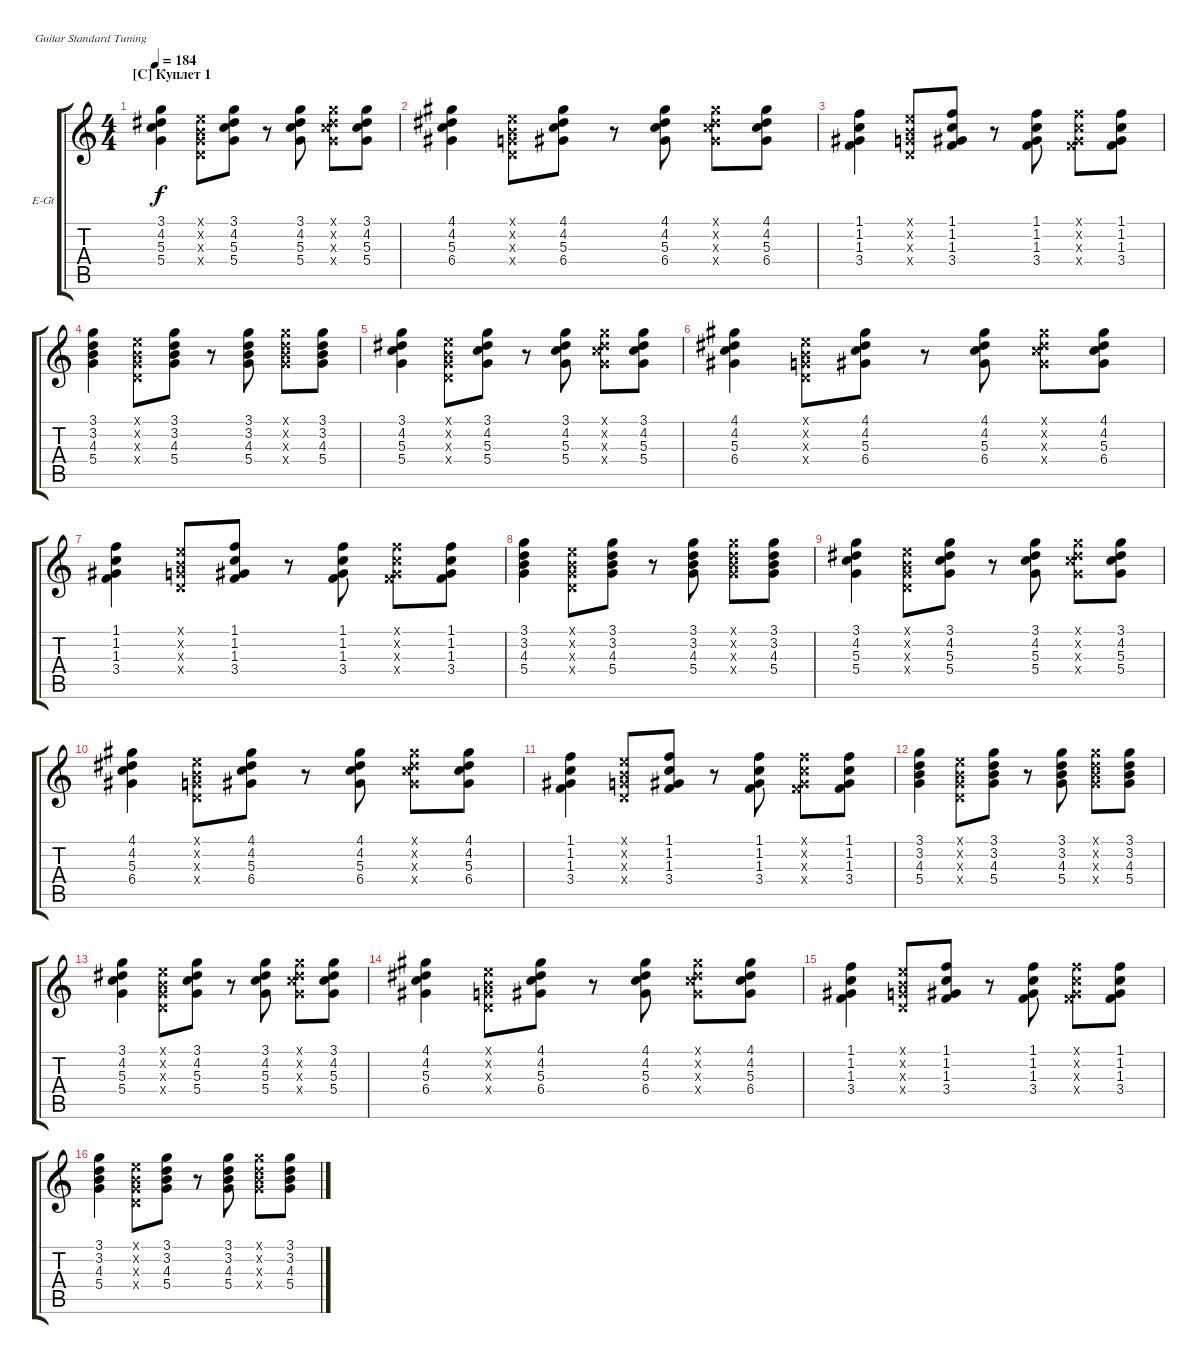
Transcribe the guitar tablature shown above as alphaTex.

\bracketExtendMode groupsimilarinstruments
\firstSystemTrackNameOrientation horizontal
\otherSystemsTrackNameOrientation horizontal
\track ("Äîðîæêà 1" "E-Gt") {instrument overdrivenguitar}
\staff {score tabs}
\tuning (E4 B3 G3 D3 A2 E2)
\ts (4 4)
\section ("C" "Куплет 1")
\tempo 184
\clef g2
\ks c
(3.1 4.2 5.3 5.4).4{dy f} (0.1{x} 0.2{x} 0.3{x} 0.4{x}).8 (3.1 4.2 5.3 5.4).8 r.8 (3.1 4.2 5.3 5.4).8 (3.1{x} 4.2{x} 5.3{x} 5.4{x}).8 (3.1 4.2 5.3 5.4).8 |
(4.1 4.2 5.3 6.4).4 (0.1{x} 0.2{x} 0.3{x} 0.4{x}).8 (4.1 4.2 5.3 6.4).8 r.8 (4.1 4.2 5.3 6.4).8 (4.1{x} 4.2{x} 5.3{x} 6.4{x}).8 (4.1 4.2 5.3 6.4).8 |
(1.1 1.2 1.3 3.4).4 (0.1{x} 0.2{x} 0.3{x} 0.4{x}).8 (1.1 1.2 1.3 3.4).8 r.8 (1.1 1.2 1.3 3.4).8 (1.1{x} 1.2{x} 1.3{x} 3.4{x}).8 (1.1 1.2 1.3 3.4).8 |
(3.1 3.2 4.3 5.4).4 (0.1{x} 0.2{x} 0.3{x} 0.4{x}).8 (3.1 3.2 4.3 5.4).8 r.8 (3.1 3.2 4.3 5.4).8 (3.1{x} 3.2{x} 4.3{x} 5.4{x}).8 (3.1 3.2 4.3 5.4).8 |
(3.1 4.2 5.3 5.4).4 (0.1{x} 0.2{x} 0.3{x} 0.4{x}).8 (3.1 4.2 5.3 5.4).8 r.8 (3.1 4.2 5.3 5.4).8 (3.1{x} 4.2{x} 5.3{x} 5.4{x}).8 (3.1 4.2 5.3 5.4).8 |
(4.1 4.2 5.3 6.4).4 (0.1{x} 0.2{x} 0.3{x} 0.4{x}).8 (4.1 4.2 5.3 6.4).8 r.8 (4.1 4.2 5.3 6.4).8 (4.1{x} 4.2{x} 5.3{x} 6.4{x}).8 (4.1 4.2 5.3 6.4).8 |
(1.1 1.2 1.3 3.4).4 (0.1{x} 0.2{x} 0.3{x} 0.4{x}).8 (1.1 1.2 1.3 3.4).8 r.8 (1.1 1.2 1.3 3.4).8 (1.1{x} 1.2{x} 1.3{x} 3.4{x}).8 (1.1 1.2 1.3 3.4).8 |
(3.1 3.2 4.3 5.4).4 (0.1{x} 0.2{x} 0.3{x} 0.4{x}).8 (3.1 3.2 4.3 5.4).8 r.8 (3.1 3.2 4.3 5.4).8 (3.1{x} 3.2{x} 4.3{x} 5.4{x}).8 (3.1 3.2 4.3 5.4).8 |
(3.1 4.2 5.3 5.4).4 (0.1{x} 0.2{x} 0.3{x} 0.4{x}).8 (3.1 4.2 5.3 5.4).8 r.8 (3.1 4.2 5.3 5.4).8 (3.1{x} 4.2{x} 5.3{x} 5.4{x}).8 (3.1 4.2 5.3 5.4).8 |
(4.1 4.2 5.3 6.4).4 (0.1{x} 0.2{x} 0.3{x} 0.4{x}).8 (4.1 4.2 5.3 6.4).8 r.8 (4.1 4.2 5.3 6.4).8 (4.1{x} 4.2{x} 5.3{x} 6.4{x}).8 (4.1 4.2 5.3 6.4).8 |
(1.1 1.2 1.3 3.4).4 (0.1{x} 0.2{x} 0.3{x} 0.4{x}).8 (1.1 1.2 1.3 3.4).8 r.8 (1.1 1.2 1.3 3.4).8 (1.1{x} 1.2{x} 1.3{x} 3.4{x}).8 (1.1 1.2 1.3 3.4).8 |
(3.1 3.2 4.3 5.4).4 (0.1{x} 0.2{x} 0.3{x} 0.4{x}).8 (3.1 3.2 4.3 5.4).8 r.8 (3.1 3.2 4.3 5.4).8 (3.1{x} 3.2{x} 4.3{x} 5.4{x}).8 (3.1 3.2 4.3 5.4).8 |
(3.1 4.2 5.3 5.4).4 (0.1{x} 0.2{x} 0.3{x} 0.4{x}).8 (3.1 4.2 5.3 5.4).8 r.8 (3.1 4.2 5.3 5.4).8 (3.1{x} 4.2{x} 5.3{x} 5.4{x}).8 (3.1 4.2 5.3 5.4).8 |
(4.1 4.2 5.3 6.4).4 (0.1{x} 0.2{x} 0.3{x} 0.4{x}).8 (4.1 4.2 5.3 6.4).8 r.8 (4.1 4.2 5.3 6.4).8 (4.1{x} 4.2{x} 5.3{x} 6.4{x}).8 (4.1 4.2 5.3 6.4).8 |
(1.1 1.2 1.3 3.4).4 (0.1{x} 0.2{x} 0.3{x} 0.4{x}).8 (1.1 1.2 1.3 3.4).8 r.8 (1.1 1.2 1.3 3.4).8 (1.1{x} 1.2{x} 1.3{x} 3.4{x}).8 (1.1 1.2 1.3 3.4).8 |
(3.1 3.2 4.3 5.4).4 (0.1{x} 0.2{x} 0.3{x} 0.4{x}).8 (3.1 3.2 4.3 5.4).8 r.8 (3.1 3.2 4.3 5.4).8 (3.1{x} 3.2{x} 4.3{x} 5.4{x}).8 (3.1 3.2 4.3 5.4).8
